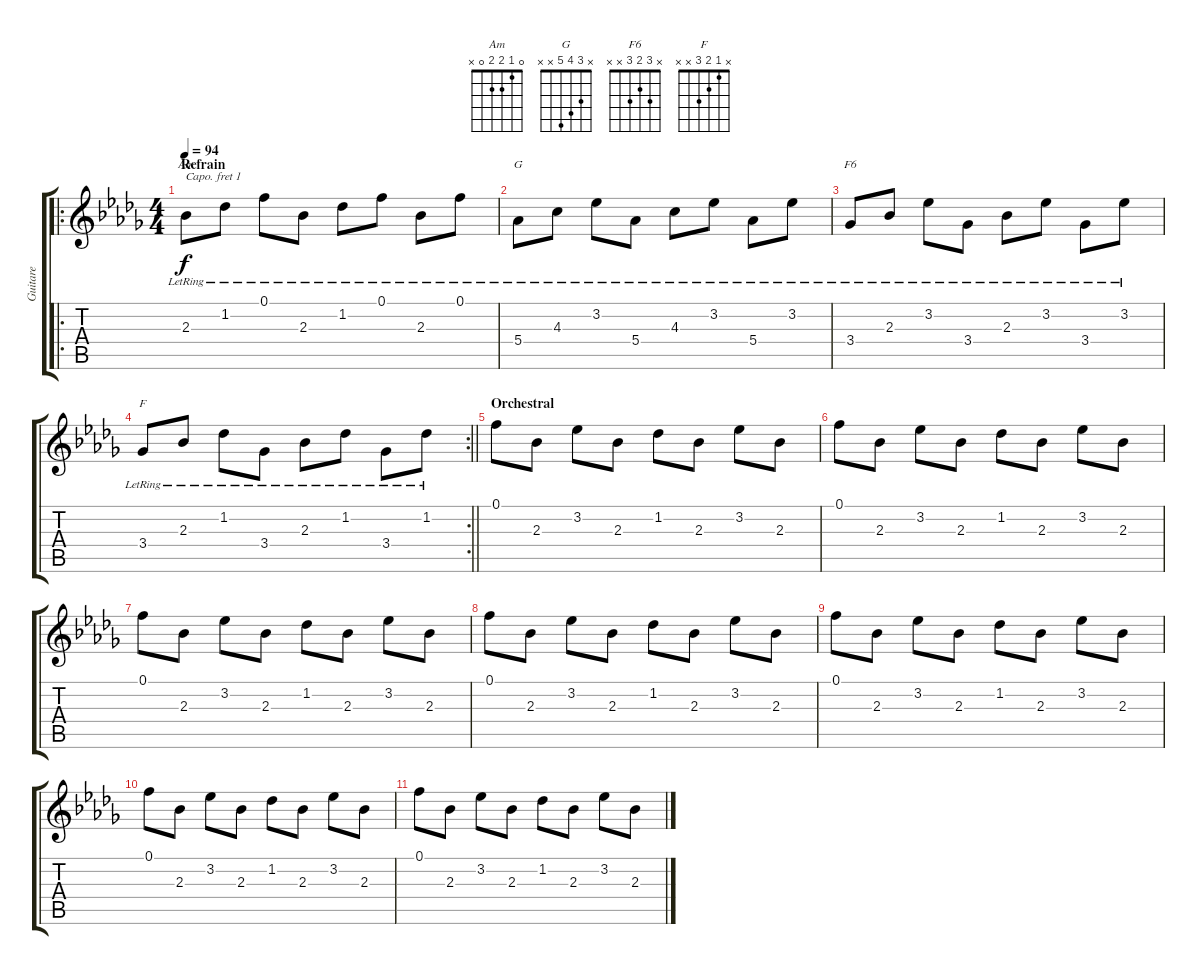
\track ("Guitare" "Guitare") {instrument electricguitarclean}
\staff {score tabs}
\capo 1
\tuning (E4 B3 G3 D3 A2 E2) {hide}
\chord ("Am" 0 1 2 2 0 x)
\chord ("G" x 3 4 5 x x)
\chord ("F6" x 3 2 3 x x)
\chord ("F" x 1 2 3 x x)
\ro
\ts (4 4)
\section ("" "Refrain")
\tempo 94
\clef g2
\ks bbminor
2.3{lr}.8{ch "Am" dy f} 1.2{lr}.8 0.1{lr}.8 2.3{lr}.8 1.2{lr}.8 0.1{lr}.8 2.3{lr}.8 0.1{lr}.8 |
5.4{lr}.8{ch "G"} 4.3{lr}.8 3.2{lr}.8 5.4{lr}.8 4.3{lr}.8 3.2{lr}.8 5.4{lr}.8 3.2{lr}.8 |
3.4{lr}.8{ch "F6"} 2.3{lr}.8 3.2{lr}.8 3.4{lr}.8 2.3{lr}.8 3.2{lr}.8 3.4{lr}.8 3.2{lr}.8 |
\rc 2
\barLineRight lightlight
3.4{lr}.8{ch "F"} 2.3{lr}.8 1.2{lr}.8 3.4{lr}.8 2.3{lr}.8 1.2{lr}.8 3.4{lr}.8 1.2{lr}.8 |
\section ("" "Orchestral")
0.1.8 2.3.8 3.2.8 2.3.8 1.2.8 2.3.8 3.2.8 2.3.8 |
0.1.8 2.3.8 3.2.8 2.3.8 1.2.8 2.3.8 3.2.8 2.3.8 |
0.1.8 2.3.8 3.2.8 2.3.8 1.2.8 2.3.8 3.2.8 2.3.8 |
0.1.8 2.3.8 3.2.8 2.3.8 1.2.8 2.3.8 3.2.8 2.3.8 |
0.1.8 2.3.8 3.2.8 2.3.8 1.2.8 2.3.8 3.2.8 2.3.8 |
0.1.8 2.3.8 3.2.8 2.3.8 1.2.8 2.3.8 3.2.8 2.3.8 |
0.1.8 2.3.8 3.2.8 2.3.8 1.2.8 2.3.8 3.2.8 2.3.8
